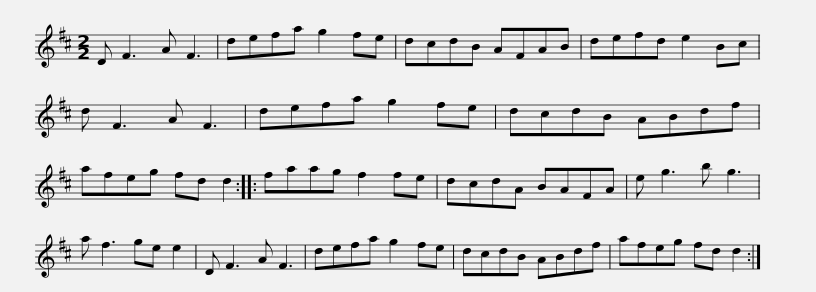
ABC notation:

X:1
L:1/8
M:2/2
I:linebreak $
K:D
V:1 treble
V:1
 D F3 A F3 | defa g2 fe | dcdB AFAB | defd e2 Bc | d F3 A F3 | %5
 defa g2 fe |$ dcdB ABdf | afeg fd d2 :: faag f2 fe | dcdA BAFA | %10
 e g3 b g3 | a f3 ge e2 |$ D F3 A F3 | defa g2 fe | dcdB ABdf | %15
 afeg fd d2 :| %16
